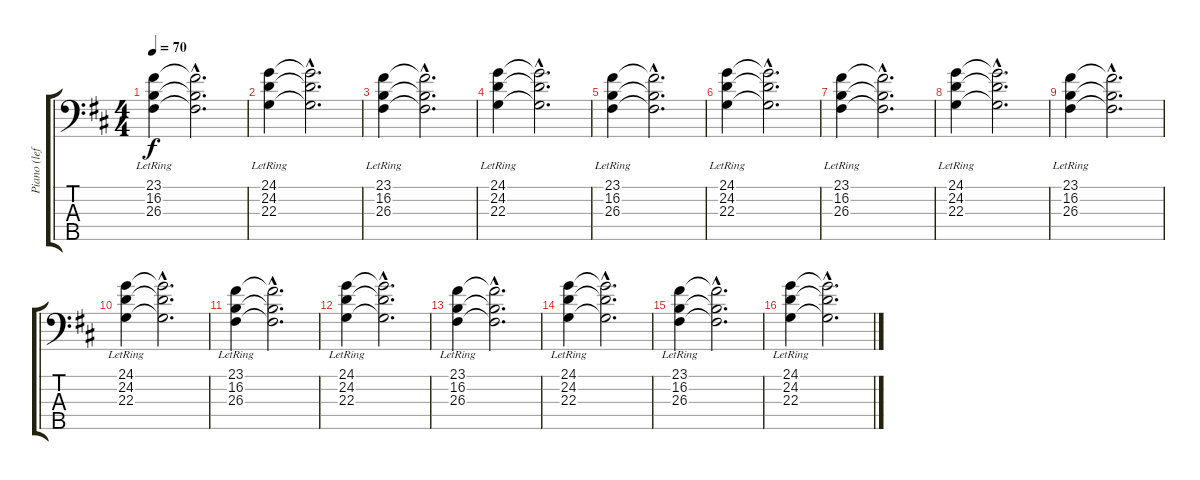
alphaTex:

\track ("Piano (left hand)" "Piano (lef") {instrument brightacousticpiano}
\staff {score tabs}
\tuning (G2 D2 A1 E1 B0) {hide}
\ts (4 4)
\tempo 70
\clef f4
\ks d
(23.1{lr} 16.2{lr} 26.3{lr}).4{dy f} (23.1{hac t} 16.2{hac t} 26.3{hac t}).2{d} |
(24.1{lr} 24.2{lr} 22.3{lr}).4 (24.1{hac t} 24.2{hac t} 22.3{hac t}).2{d} |
(23.1{lr} 16.2{lr} 26.3{lr}).4 (23.1{hac t} 16.2{hac t} 26.3{hac t}).2{d} |
(24.1{lr} 24.2{lr} 22.3{lr}).4 (24.1{hac t} 24.2{hac t} 22.3{hac t}).2{d} |
(23.1{lr} 16.2{lr} 26.3{lr}).4 (23.1{hac t} 16.2{hac t} 26.3{hac t}).2{d} |
(24.1{lr} 24.2{lr} 22.3{lr}).4 (24.1{hac t} 24.2{hac t} 22.3{hac t}).2{d} |
(23.1{lr} 16.2{lr} 26.3{lr}).4 (23.1{hac t} 16.2{hac t} 26.3{hac t}).2{d} |
(24.1{lr} 24.2{lr} 22.3{lr}).4 (24.1{hac t} 24.2{hac t} 22.3{hac t}).2{d} |
(23.1{lr} 16.2{lr} 26.3{lr}).4 (23.1{hac t} 16.2{hac t} 26.3{hac t}).2{d} |
(24.1{lr} 24.2{lr} 22.3{lr}).4 (24.1{hac t} 24.2{hac t} 22.3{hac t}).2{d} |
(23.1{lr} 16.2{lr} 26.3{lr}).4 (23.1{hac t} 16.2{hac t} 26.3{hac t}).2{d} |
(24.1{lr} 24.2{lr} 22.3{lr}).4 (24.1{hac t} 24.2{hac t} 22.3{hac t}).2{d} |
(23.1{lr} 16.2{lr} 26.3{lr}).4 (23.1{hac t} 16.2{hac t} 26.3{hac t}).2{d} |
(24.1{lr} 24.2{lr} 22.3{lr}).4 (24.1{hac t} 24.2{hac t} 22.3{hac t}).2{d} |
(23.1{lr} 16.2{lr} 26.3{lr}).4 (23.1{hac t} 16.2{hac t} 26.3{hac t}).2{d} |
(24.1{lr} 24.2{lr} 22.3{lr}).4 (24.1{hac t} 24.2{hac t} 22.3{hac t}).2{d}
